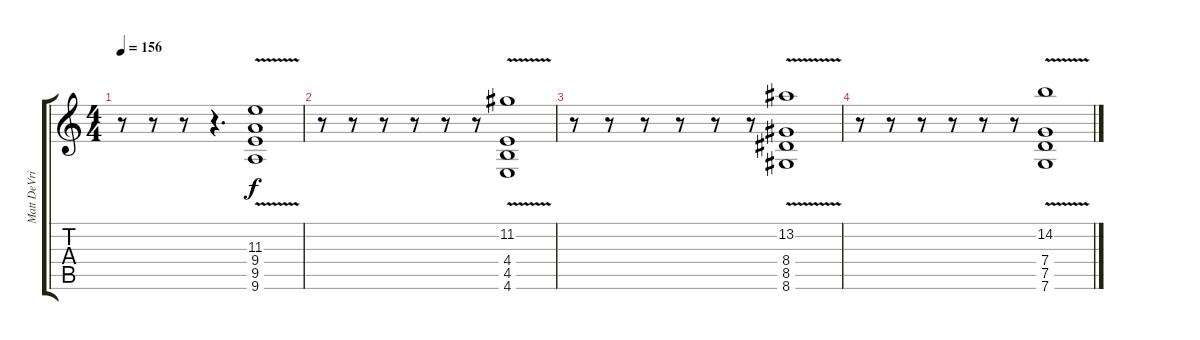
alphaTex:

\track ("Matt DeVries" "Matt DeVri") {instrument distortionguitar}
\staff {score tabs}
\tuning (D4 A3 F3 C3 G2 C2) {hide}
\ts (4 4)
\tempo 156
\clef g2
\ks c
r.8{dy f} r.8 r.8 r.4{d} (11.3 9.4 9.5{v} 9.6).1 |
r.8 r.8 r.8 r.8 r.8 r.8 (11.2 4.4{v} 4.5 4.6).1 |
r.8 r.8 r.8 r.8 r.8 r.8 (13.2 8.4{v} 8.5 8.6).1 |
r.8 r.8 r.8 r.8 r.8 r.8 (14.2 7.4{v} 7.5 7.6).1
